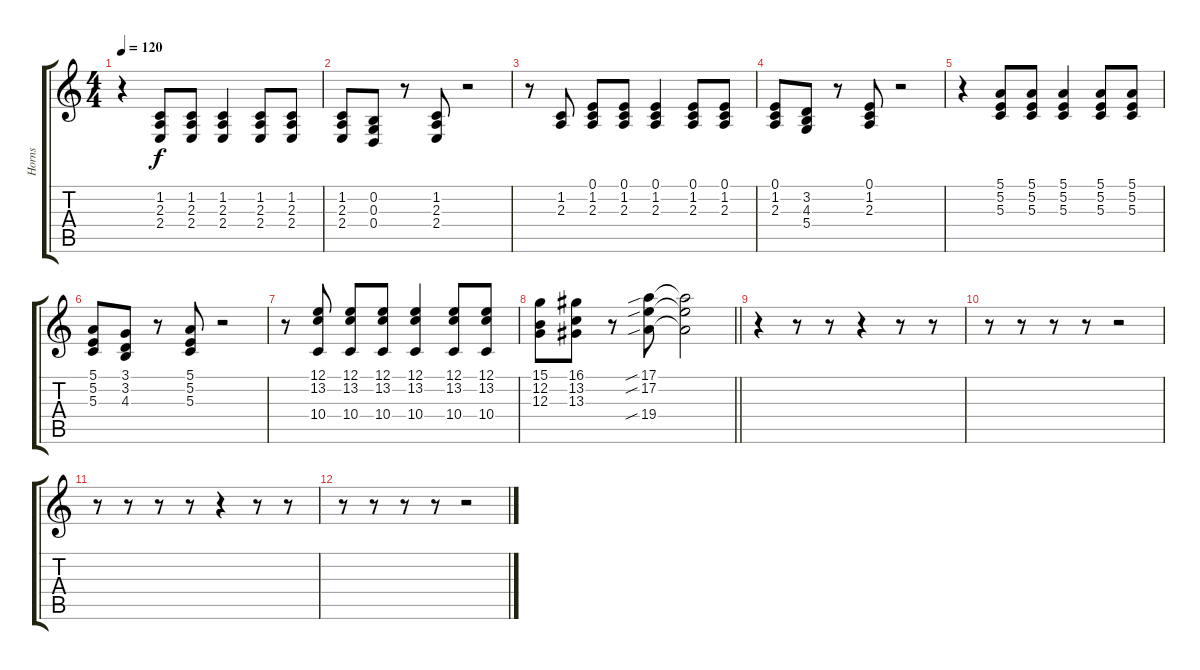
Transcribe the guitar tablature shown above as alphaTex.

\track ("Horns" "Horns") {instrument trumpet}
\staff {score tabs}
\tuning (E4 B3 G3 D3 A2 E2) {hide}
\ts (4 4)
\tempo 120
\clef g2
\ks aminor
r.4{dy f instrument trumpet} (1.2 2.3 2.4).8 (1.2 2.3 2.4).8 (1.2 2.3 2.4).4 (1.2 2.3 2.4).8 (1.2 2.3 2.4).8 |
(1.2 2.3 2.4).8 (0.2 0.3 0.4).8 r.8 (1.2 2.3 2.4).8 r.2 |
r.8 (1.2 2.3).8 (0.1 1.2 2.3).8 (0.1 1.2 2.3).8 (0.1 1.2 2.3).4 (0.1 1.2 2.3).8 (0.1 1.2 2.3).8 |
(0.1 1.2 2.3).8 (3.2 4.3 5.4).8 r.8 (0.1 1.2 2.3).8 r.2 |
r.4 (5.1 5.2 5.3).8 (5.1 5.2 5.3).8 (5.1 5.2 5.3).4 (5.1 5.2 5.3).8 (5.1 5.2 5.3).8 |
(5.1 5.2 5.3).8 (3.1 3.2 4.3).8 r.8 (5.1 5.2 5.3).8 r.2 |
r.8 (12.1 13.2 10.4).8 (12.1 13.2 10.4).8 (12.1 13.2 10.4).8 (12.1 13.2 10.4).4 (12.1 13.2 10.4).8 (12.1 13.2 10.4).8 |
\barLineRight lightlight
(15.1 12.2 12.3).8 (16.1 13.2 13.3).8 r.8 (17.1{sib} 17.2{sib} 19.4{sib}).8 (17.1{t} 17.2{t} 19.4{t}).2 |
r.4 r.8 r.8 r.4 r.8 r.8 |
r.8 r.8 r.8 r.8 r.2 |
r.8 r.8 r.8 r.8 r.4 r.8 r.8 |
r.8 r.8 r.8 r.8 r.2
